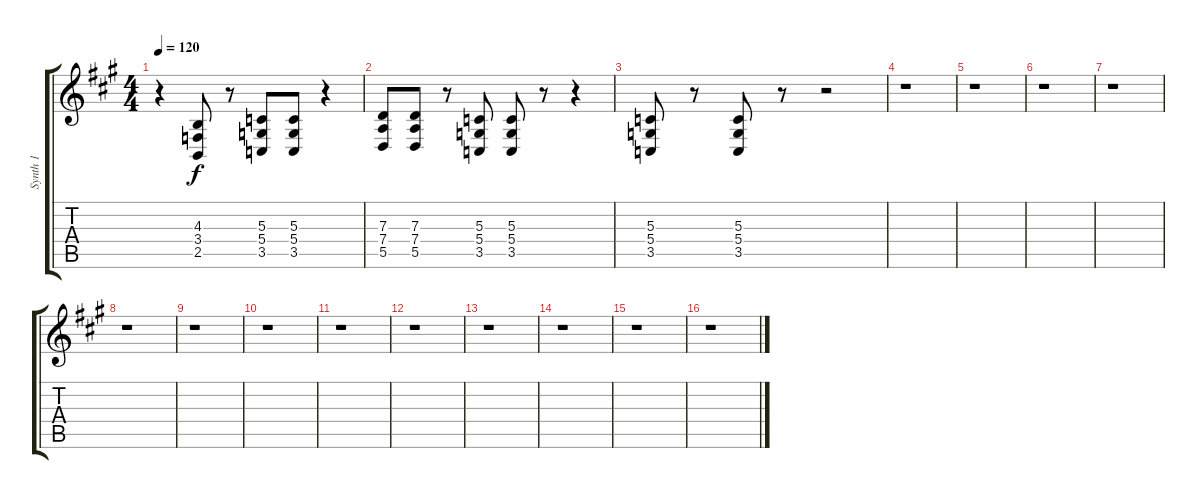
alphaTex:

\track ("Synth 1" "Synth 1") {instrument synthstrings2}
\staff {score tabs}
\tuning (E4 B3 G3 D3 A2 E2) {hide}
\ts (4 4)
\tempo 120
\clef g2
\ks a
r.4{dy f} (4.3 3.4 2.5).8 r.8 (5.3 5.4 3.5).8 (5.3 5.4 3.5).8 r.4 |
(7.3 7.4 5.5).8 (7.3 7.4 5.5).8 r.8 (5.3 5.4 3.5).8 (5.3 5.4 3.5).8 r.8 r.4 |
(5.3 5.4 3.5).8 r.8 (5.3 5.4 3.5).8 r.8 r.2 |
r.1 |
r.1 |
r.1 |
r.1 |
r.1 |
r.1 |
r.1 |
r.1 |
r.1 |
r.1 |
r.1 |
r.1 |
r.1
